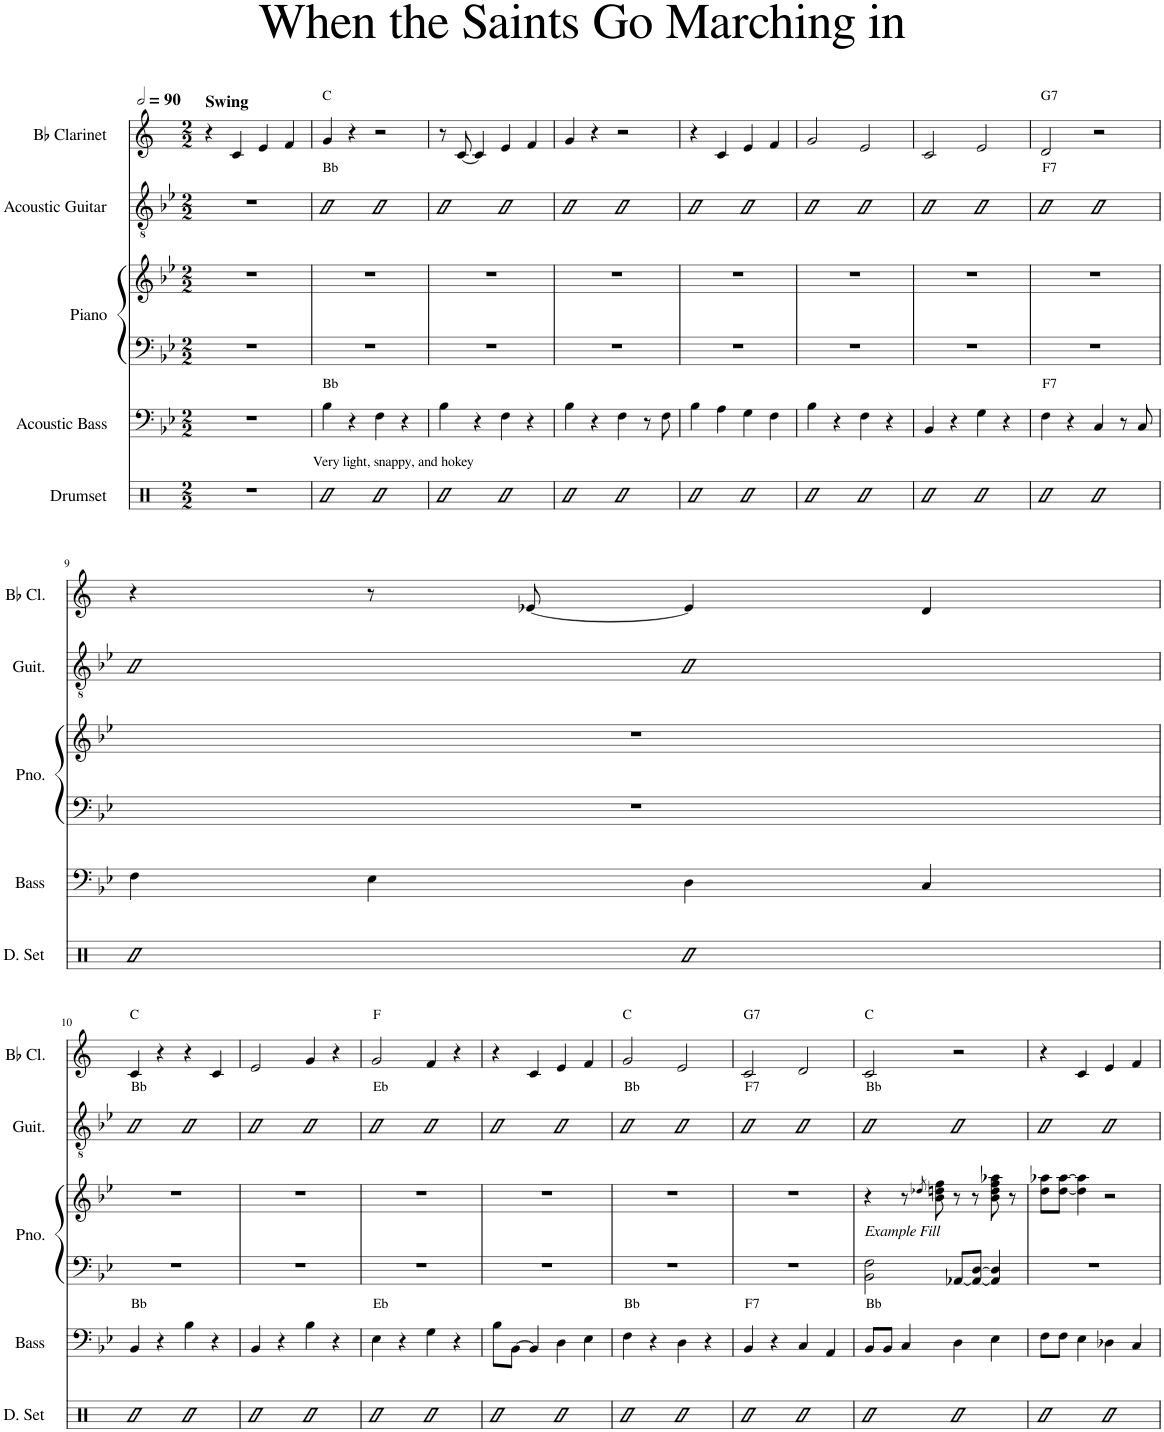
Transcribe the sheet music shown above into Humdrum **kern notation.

**kern	**kern	**kern	**kern	**kern	**kern
*part5	*part4	*part3	*part3	*part2	*part1
*staff6	*staff5	*staff4	*staff3	*staff2	*staff1
*I"Drumset	*I"Acoustic Bass	*I"Piano	*	*I"Acoustic Guitar	*I"Bb Clarinet
*I'D. Set	*I'Bass	*I'Pno.	*	*I'Guit.	*I'Bb Cl.
*clefX	*clefF4	*clefF4	*clefG2	*clefGv2	*clefG2
*	*Trd7c12	*	*	*	*Trd1c2
*k[]	*k[b-e-]	*k[b-e-]	*k[b-e-]	*k[b-e-]	*k[]
*M2/2	*M2/2	*M2/2	*M2/2	*M2/2	*M2/2
*MM180	*MM180	*MM180	*MM180	*MM180	*MM180
=1	=1	=1	=1	=1	=1
!	!	!	!	!	!LO:TX:a:B:t=Swing
1r	1r	1r	1r	1r	4r
.	.	.	.	.	4c/
.	.	.	.	.	4e/
.	.	.	.	.	4f/
=2	=2	=2	=2	=2	=2
!	!	!	!	!	!LO:TX:a:t=C
!	!	!	!	!LO:TX:a:t=Bb	!
!	!LO:TX:a:t=Bb	!	!	!	!
!LO:TX:a:t=Very light, snappy, and hokey	!	!	!	!	!
2R	4B-\	1r	1r	2B-	4g/
.	4r	.	.	.	4r
2R	4F\	.	.	2B-	2r
.	4r	.	.	.	.
=3	=3	=3	=3	=3	=3
2R	4B-\	1r	1r	2B-	8r
.	.	.	.	.	[8c/
.	4r	.	.	.	4c/]
2R	4F\	.	.	2B-	4e/
.	4r	.	.	.	4f/
=4	=4	=4	=4	=4	=4
2R	4B-\	1r	1r	2B-	4g/
.	4r	.	.	.	4r
2R	4F\	.	.	2B-	2r
.	8r	.	.	.	.
.	8F\	.	.	.	.
=5	=5	=5	=5	=5	=5
2R	4B-\	1r	1r	2B-	4r
.	4A\	.	.	.	4c/
2R	4G\	.	.	2B-	4e/
.	4F\	.	.	.	4f/
=6	=6	=6	=6	=6	=6
2R	4B-\	1r	1r	2B-	2g/
.	4r	.	.	.	.
2R	4F\	.	.	2B-	2e/
.	4r	.	.	.	.
=7	=7	=7	=7	=7	=7
2R	4BB-/	1r	1r	2B-	2c/
.	4r	.	.	.	.
2R	4G\	.	.	2B-	2e/
.	4r	.	.	.	.
=8	=8	=8	=8	=8	=8
!	!	!	!	!	!LO:TX:a:t=G7
!	!	!	!	!LO:TX:a:t=F7	!
!	!LO:TX:a:t=F7	!	!	!	!
2R	4F\	1r	1r	2B-	2d/
.	4r	.	.	.	.
2R	4C/	.	.	2B-	2r
.	8r	.	.	.	.
.	8C/	.	.	.	.
!!LO:LB:g=z
=9	=9	=9	=9	=9	=9
2R	4F\	1r	1r	2B-	4r
.	4E-\	.	.	.	8r
.	.	.	.	.	[8e-X/
2R	4D\	.	.	2B-	4e-/]
.	4C/	.	.	.	4d/
!!LO:LB:g=z
=10	=10	=10	=10	=10	=10
!	!	!	!	!	!LO:TX:a:t=C
!	!	!	!	!LO:TX:a:t=Bb	!
!	!LO:TX:a:t=Bb	!	!	!	!
2R	4BB-/	1r	1r	2B-	4c/
.	4r	.	.	.	4r
2R	4B-\	.	.	2B-	4r
.	4r	.	.	.	4c/
=11	=11	=11	=11	=11	=11
2R	4BB-/	1r	1r	2B-	2e/
.	4r	.	.	.	.
2R	4B-\	.	.	2B-	4g/
.	4r	.	.	.	4r
=12	=12	=12	=12	=12	=12
!	!	!	!	!	!LO:TX:a:t=F
!	!	!	!	!LO:TX:a:t=Eb	!
!	!LO:TX:a:t=Eb	!	!	!	!
2R	4E-\	1r	1r	2B-	2g/
.	4r	.	.	.	.
2R	4G\	.	.	2B-	4f/
.	4r	.	.	.	4r
=13	=13	=13	=13	=13	=13
2R	8B-\L	1r	1r	2B-	4r
.	[8BB-\J	.	.	.	.
.	4BB-/]	.	.	.	4c/
2R	4D\	.	.	2B-	4e/
.	4E-\	.	.	.	4f/
=14	=14	=14	=14	=14	=14
!	!	!	!	!	!LO:TX:a:t=C
!	!	!	!	!LO:TX:a:t=Bb	!
!	!LO:TX:a:t=Bb	!	!	!	!
2R	4F\	1r	1r	2B-	2g/
.	4r	.	.	.	.
2R	4D\	.	.	2B-	2e/
.	4r	.	.	.	.
=15	=15	=15	=15	=15	=15
!	!	!	!	!	!LO:TX:a:t=G7
!	!	!	!	!LO:TX:a:t=F7	!
!	!LO:TX:a:t=F7	!	!	!	!
2R	4BB-/	1r	1r	2B-	2c/
.	4r	.	.	.	.
2R	4C/	.	.	2B-	2d/
.	4AA/	.	.	.	.
=16	=16	=16	=16	=16	=16
!	!	!	!	!	!LO:TX:a:t=C
!	!	!	!	!LO:TX:a:t=Bb	!
!	!	!	!LO:TX:b:i:t=Example Fill	!	!
!	!LO:TX:a:t=Bb	!	!	!	!
2R	8BB-/L	2BB-\ 2F\	4r	2B-	2c/
.	8BB-/J	.	.	.	.
.	4C/	.	8r	.	.
.	.	.	8qdd-X/	.	.
.	.	.	8b-\ 8ddn\ 8ff\	.	.
2R	4D\	[8AA-X/L	8r	2B-	2r
.	.	8AA-/_ [8D/J	8r	.	.
.	4E-\	4AA-/] 4D/]	8b-\ 8dd\ 8ff\ 8aa-X\	.	.
.	.	.	8r	.	.
=17	=17	=17	=17	=17	=17
2R	8F\L	1r	8dd\ 8aa-X\L	2B-	4r
.	8F\J	.	[8dd\ [8aa-\J	.	.
.	4E-\	.	4dd\] 4aa-\]	.	4c/
2R	4D-X\	.	2r	2B-	4e/
.	4C/	.	.	.	4f/
=	=	=	=	=	=
*-	*-	*-	*-	*-	*-
